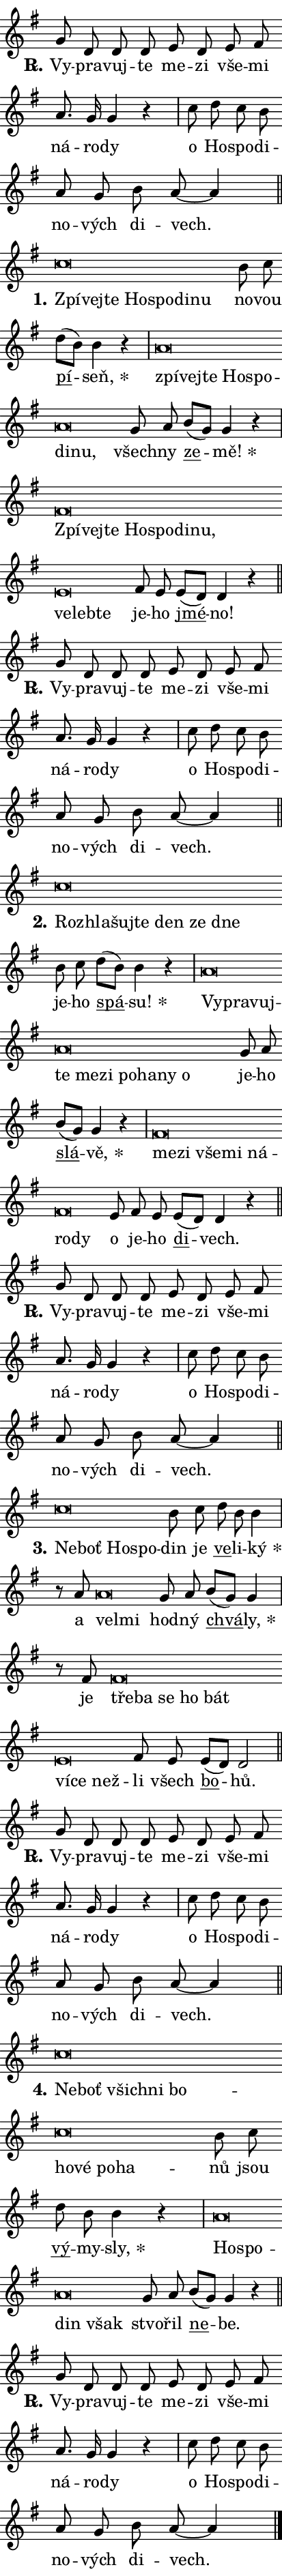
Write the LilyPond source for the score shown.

\version "2.24.0"
\header { tagline = "" }
\paper {
  indent = 0\cm
  top-margin = 0\cm
  right-margin = 0\cm
  bottom-margin = 0\cm
  left-margin = 0\cm
  paper-width = 7\cm
  page-breaking = #ly:one-page-breaking
  system-system-spacing.basic-distance = #11
  score-system-spacing.basic-distance = #11
  ragged-last = ##f
}


%% Author: Thomas Morley
%% https://lists.gnu.org/archive/html/lilypond-user/2020-05/msg00002.html
#(define (line-position grob)
"Returns position of @var[grob} in current system:
   @code{'start}, if at first time-step
   @code{'end}, if at last time-step
   @code{'middle} otherwise
"
  (let* ((col (ly:item-get-column grob))
         (ln (ly:grob-object col 'left-neighbor))
         (rn (ly:grob-object col 'right-neighbor))
         (col-to-check-left (if (ly:grob? ln) ln col))
         (col-to-check-right (if (ly:grob? rn) rn col))
         (break-dir-left
           (and
             (ly:grob-property col-to-check-left 'non-musical #f)
             (ly:item-break-dir col-to-check-left)))
         (break-dir-right
           (and
             (ly:grob-property col-to-check-right 'non-musical #f)
             (ly:item-break-dir col-to-check-right))))
        (cond ((eqv? 1 break-dir-left) 'start)
              ((eqv? -1 break-dir-right) 'end)
              (else 'middle))))

#(define (tranparent-at-line-position vctor)
  (lambda (grob)
  "Relying on @code{line-position} select the relevant enry from @var{vctor}.
Used to determine transparency,"
    (case (line-position grob)
      ((end) (not (vector-ref vctor 0)))
      ((middle) (not (vector-ref vctor 1)))
      ((start) (not (vector-ref vctor 2))))))

noteHeadBreakVisibility =
#(define-music-function (break-visibility)(vector?)
"Makes @code{NoteHead}s transparent relying on @var{break-visibility}"
#{
  \override NoteHead.transparent =
    #(tranparent-at-line-position break-visibility)
#})

#(define delete-ledgers-for-transparent-note-heads
  (lambda (grob)
    "Reads whether a @code{NoteHead} is transparent.
If so this @code{NoteHead} is removed from @code{'note-heads} from
@var{grob}, which is supposed to be @code{LedgerLineSpanner}.
As a result ledgers are not printed for this @code{NoteHead}"
    (let* ((nhds-array (ly:grob-object grob 'note-heads))
           (nhds-list
             (if (ly:grob-array? nhds-array)
                 (ly:grob-array->list nhds-array)
                 '()))
           ;; Relies on the transparent-property being done before
           ;; Staff.LedgerLineSpanner.after-line-breaking is executed.
           ;; This is fragile ...
           (to-keep
             (remove
               (lambda (nhd)
                 (ly:grob-property nhd 'transparent #f))
               nhds-list)))
      ;; TODO find a better method to iterate over grob-arrays, similiar
      ;; to filter/remove etc for lists
      ;; For now rebuilt from scratch
      (set! (ly:grob-object grob 'note-heads)  '())
      (for-each
        (lambda (nhd)
          (ly:pointer-group-interface::add-grob grob 'note-heads nhd))
        to-keep))))

hideNotes = {
  \noteHeadBreakVisibility #begin-of-line-visible
}
unHideNotes = {
  \noteHeadBreakVisibility #all-visible
}

% work-around for resetting accidentals
% https://lilypond.org/doc/v2.23/Documentation/notation/displaying-rhythms#unmetered-music
cadenzaMeasure = {
  \cadenzaOff
  \partial 1024 s1024
  \cadenzaOn
}

#(define-markup-command (accent layout props text) (markup?)
  "Underline accented syllable"
  (interpret-markup layout props
    #{\markup \override #'(offset . 4.3) \underline { #text }#}))

responsum = \markup \concat {
  "R" \hspace #-1.05 \path #0.1 #'((moveto 0 0.07) (lineto 0.9 0.8)) \hspace #0.05 "."
}

\layout {
    \context {
        \Staff
        \remove "Time_signature_engraver"
        \override LedgerLineSpanner.after-line-breaking = #delete-ledgers-for-transparent-note-heads
    }
    \context {
        \Voice {
            \override NoteHead.output-attributes = #'((class . "notehead"))
            \override Hairpin.height = #0.55
        }
    }
    \context {
        \Lyrics {
            \override StanzaNumber.output-attributes = #'((class . "stanzanumber"))
            \override LyricSpace.minimum-distance = #0.9
            \override LyricText.font-name = #"TeX Gyre Schola"
            \override LyricText.font-size = 1
            \override StanzaNumber.font-name = #"TeX Gyre Schola Bold"
            \override StanzaNumber.font-size = 1
        }
    }
}

% magnetic-lyrics.ily
%
%   written by
%     Jean Abou Samra <jean@abou-samra.fr>
%     Werner Lemberg <wl@gnu.org>
%
%   adapted by
%     Jiri Hon <jiri.hon@gmail.com>
%
% Version 2022-Apr-15

% https://www.mail-archive.com/lilypond-user@gnu.org/msg149350.html

#(define (Left_hyphen_pointer_engraver context)
   "Collect syllable-hyphen-syllable occurrences in lyrics and store
them in properties.  This engraver only looks to the left.  For
example, if the lyrics input is @code{foo -- bar}, it does the
following.

@itemize @bullet
@item
Set the @code{text} property of the @code{LyricHyphen} grob between
@q{foo} and @q{bar} to @code{foo}.

@item
Set the @code{left-hyphen} property of the @code{LyricText} grob with
text @q{foo} to the @code{LyricHyphen} grob between @q{foo} and
@q{bar}.
@end itemize

Use this auxiliary engraver in combination with the
@code{lyric-@/text::@/apply-@/magnetic-@/offset!} hook."
   (let ((hyphen #f)
         (text #f))
     (make-engraver
      (acknowledgers
       ((lyric-syllable-interface engraver grob source-engraver)
        (set! text grob)))
      (end-acknowledgers
       ((lyric-hyphen-interface engraver grob source-engraver)
        ;(when (not (grob::has-interface grob 'lyric-space-interface))
          (set! hyphen grob)));)
      ((stop-translation-timestep engraver)
       (when (and text hyphen)
         (ly:grob-set-object! text 'left-hyphen hyphen))
       (set! text #f)
       (set! hyphen #f)))))

#(define (lyric-text::apply-magnetic-offset! grob)
   "If the space between two syllables is less than the value in
property @code{LyricText@/.details@/.squash-threshold}, move the right
syllable to the left so that it gets concatenated with the left
syllable.

Use this function as a hook for
@code{LyricText@/.after-@/line-@/breaking} if the
@code{Left_@/hyphen_@/pointer_@/engraver} is active."
   (let ((hyphen (ly:grob-object grob 'left-hyphen #f)))
     (when hyphen
       (let ((left-text (ly:spanner-bound hyphen LEFT)))
         (when (grob::has-interface left-text 'lyric-syllable-interface)
           (let* ((common (ly:grob-common-refpoint grob left-text X))
                  (this-x-ext (ly:grob-extent grob common X))
                  (left-x-ext
                   (begin
                     ;; Trigger magnetism for left-text.
                     (ly:grob-property left-text 'after-line-breaking)
                     (ly:grob-extent left-text common X)))
                  ;; `delta` is the gap width between two syllables.
                  (delta (- (interval-start this-x-ext)
                            (interval-end left-x-ext)))
                  (details (ly:grob-property grob 'details))
                  (threshold (assoc-get 'squash-threshold details 0.2)))
             (when (< delta threshold)
               (let* (;; We have to manipulate the input text so that
                      ;; ligatures crossing syllable boundaries are not
                      ;; disabled.  For languages based on the Latin
                      ;; script this is essentially a beautification.
                      ;; However, for non-Western scripts it can be a
                      ;; necessity.
                      (lt (ly:grob-property left-text 'text))
                      (rt (ly:grob-property grob 'text))
                      (is-space (grob::has-interface hyphen 'lyric-space-interface))
                      (space (if is-space " " ""))
                      (space-markup (grob-interpret-markup grob " "))
                      (space-size (interval-length (ly:stencil-extent space-markup X)))
                      (extra-delta (if is-space space-size 0))
                      ;; Append new syllable.
                      (ltrt-space (if (and (string? lt) (string? rt))
                                (string-append lt space rt)
                                (make-concat-markup (list lt space rt))))
                      ;; Right-align `ltrt` to the right side.
                      (ltrt-space-markup (grob-interpret-markup
                               grob
                               (make-translate-markup
                                (cons (interval-length this-x-ext) 0)
                                (make-right-align-markup ltrt-space)))))
                 (begin
                   ;; Don't print `left-text`.
                   (ly:grob-set-property! left-text 'stencil #f)
                   ;; Set text and stencil (which holds all collected
                   ;; syllables so far) and shift it to the left.
                   (ly:grob-set-property! grob 'text ltrt-space)
                   (ly:grob-set-property! grob 'stencil ltrt-space-markup)
                   (ly:grob-translate-axis! grob (- (- delta extra-delta)) X))))))))))


#(define (lyric-hyphen::displace-bounds-first grob)
   ;; Make very sure this callback isn't triggered too early.
   (let ((left (ly:spanner-bound grob LEFT))
         (right (ly:spanner-bound grob RIGHT)))
     (ly:grob-property left 'after-line-breaking)
     (ly:grob-property right 'after-line-breaking)
     (ly:lyric-hyphen::print grob)))

squashThreshold = #0.4

\layout {
  \context {
    \Lyrics
    \consists #Left_hyphen_pointer_engraver
    \override LyricText.after-line-breaking =
      #lyric-text::apply-magnetic-offset!
    \override LyricHyphen.stencil = #lyric-hyphen::displace-bounds-first
    \override LyricText.details.squash-threshold = \squashThreshold
    \override LyricHyphen.minimum-distance = 0
    \override LyricHyphen.minimum-length = \squashThreshold
  }
}

squash = \override LyricText.details.squash-threshold = 9999
unSquash = \override LyricText.details.squash-threshold = \squashThreshold

left = \override LyricText.self-alignment-X = #LEFT
unLeft = \revert LyricText.self-alignment-X

starOffset = #(lambda (grob) 
                (let ((x_offset (ly:self-alignment-interface::aligned-on-x-parent grob)))
                  (if (= x_offset 0) 0 (+ x_offset 1.2))))

star = #(define-music-function (syllable)(string?)
"Append star separator at the end of a syllable"
#{
  \once \override LyricText.X-offset = #starOffset
  \lyricmode { \markup {
    #syllable
    \override #'((font-name . "TeX Gyre Schola Bold")) \hspace #0.2 \lower #0.65 \larger "*"
  } }
#})

starAccent = #(define-music-function (syllable)(string?)
"Append star separator at the end of a syllable and make accent"
#{
  \once \override LyricText.X-offset = #starOffset
  \lyricmode { \markup {
    \accent #syllable
    \override #'((font-name . "TeX Gyre Schola Bold")) \hspace #0.2 \lower #0.65 \larger "*"
  } }
#})

breath = #(define-music-function (syllable)(string?)
"Append breathing indicator at the end of a syllable"
#{
  \lyricmode { \markup { #syllable "+" } }
#})

optionalBreath = #(define-music-function (syllable)(string?)
"Append optional breathing indicator at the end of a syllable"
#{
  \lyricmode { \markup { #syllable "(+)" } }
#})


\score {
    <<
        \new Voice = "melody" { \cadenzaOn \key g \major \relative { g'8 d d d e d e fis \bar "" a8. g16 g4 r \cadenzaMeasure \bar "|" c8 d c b \bar "" a g b a~ a4 \cadenzaMeasure \bar "||" \break } }
        \new Lyrics \lyricsto "melody" { \lyricmode { \set stanza = \responsum
Vy -- pra -- vuj -- te me -- zi vše -- mi ná -- ro -- dy o Ho -- spo -- di -- no -- vých di -- vech. } }
    >>
    \layout {}
}

\score {
    <<
        \new Voice = "melody" { \cadenzaOn \key g \major \relative { c''\breve*1/16 \hideNotes \breve*1/16 \bar "" \breve*1/16 \bar "" \breve*1/16 \bar "" \breve*1/16 \bar "" \breve*1/16 \breve*1/16 \bar "" \unHideNotes b8 c \bar "" d[( b)] b4 r \cadenzaMeasure \bar "|" a\breve*1/16 \hideNotes \breve*1/16 \bar "" \breve*1/16 \bar "" \breve*1/16 \bar "" \breve*1/16 \bar "" \breve*1/16 \breve*1/16 \bar "" \unHideNotes g8 a \bar "" b[( g)] g4 r \cadenzaMeasure \bar "|" fis\breve*1/16 \hideNotes \breve*1/16 \bar "" \breve*1/16 \bar "" \breve*1/16 \bar "" \breve*1/16 \bar "" \breve*1/16 \breve*1/16 \bar "" \unHideNotes e\breve*1/16 \hideNotes \breve*1/16 \breve*1/16 \bar "" \unHideNotes fis8 e \bar "" e[( d)] d4 r \cadenzaMeasure \bar "||" \break } }
        \new Lyrics \lyricsto "melody" { \lyricmode { \set stanza = "1."
\left Zpí -- \squash vej -- te Ho -- spo -- di -- nu \unLeft \unSquash no -- vou \markup \accent pí -- \star seň, \left zpí -- \squash vej -- te Ho -- spo -- di -- nu, \unLeft \unSquash všech -- ny \markup \accent ze -- \star mě! \left Zpí -- \squash vej -- te Ho -- spo -- di -- nu, \left \unLeft \unSquash ve -- \squash leb -- te \unLeft \unSquash je -- ho \markup \accent jmé -- no! } }
    >>
    \layout {}
}

\score {
    <<
        \new Voice = "melody" { \cadenzaOn \key g \major \relative { g'8 d d d e d e fis \bar "" a8. g16 g4 r \cadenzaMeasure \bar "|" c8 d c b \bar "" a g b a~ a4 \cadenzaMeasure \bar "||" \break } }
        \new Lyrics \lyricsto "melody" { \lyricmode { \set stanza = \responsum
Vy -- pra -- vuj -- te me -- zi vše -- mi ná -- ro -- dy o Ho -- spo -- di -- no -- vých di -- vech. } }
    >>
    \layout {}
}

\score {
    <<
        \new Voice = "melody" { \cadenzaOn \key g \major \relative { c''\breve*1/16 \hideNotes \breve*1/16 \bar "" \breve*1/16 \bar "" \breve*1/16 \bar "" \breve*1/16 \bar "" \breve*1/16 \breve*1/16 \bar "" \unHideNotes b8 c \bar "" d[( b)] b4 r \cadenzaMeasure \bar "|" a\breve*1/16 \hideNotes \breve*1/16 \bar "" \breve*1/16 \bar "" \breve*1/16 \bar "" \breve*1/16 \bar "" \breve*1/16 \bar "" \breve*1/16 \bar "" \breve*1/16 \bar "" \breve*1/16 \breve*1/16 \bar "" \unHideNotes g8 a \bar "" b[( g)] g4 r \cadenzaMeasure \bar "|" fis\breve*1/16 \hideNotes \breve*1/16 \bar "" \breve*1/16 \bar "" \breve*1/16 \bar "" \breve*1/16 \bar "" \breve*1/16 \breve*1/16 \bar "" \unHideNotes e8 fis8 e \bar "" e[( d)] d4 r \cadenzaMeasure \bar "||" \break } }
        \new Lyrics \lyricsto "melody" { \lyricmode { \set stanza = "2."
\left Roz -- \squash hla -- šuj -- te den ze dne \unLeft \unSquash je -- ho \markup \accent spá -- \star su! \left Vy -- \squash pra -- vuj -- te me -- zi po -- ha -- ny o \unLeft \unSquash je -- ho \markup \accent slá -- \star vě, \left me -- \squash zi vše -- mi ná -- ro -- dy \unLeft \unSquash o je -- ho \markup \accent di -- vech. } }
    >>
    \layout {}
}

\score {
    <<
        \new Voice = "melody" { \cadenzaOn \key g \major \relative { g'8 d d d e d e fis \bar "" a8. g16 g4 r \cadenzaMeasure \bar "|" c8 d c b \bar "" a g b a~ a4 \cadenzaMeasure \bar "||" \break } }
        \new Lyrics \lyricsto "melody" { \lyricmode { \set stanza = \responsum
Vy -- pra -- vuj -- te me -- zi vše -- mi ná -- ro -- dy o Ho -- spo -- di -- no -- vých di -- vech. } }
    >>
    \layout {}
}

\score {
    <<
        \new Voice = "melody" { \cadenzaOn \key g \major \relative { c''\breve*1/16 \hideNotes \breve*1/16 \bar "" \breve*1/16 \breve*1/16 \bar "" \unHideNotes b8 c \bar "" d b b4 \cadenzaMeasure \bar "|" r8 a8 a\breve*1/16 \hideNotes \breve*1/16 \bar "" \unHideNotes g8 a \bar "" b[( g)] g4 \cadenzaMeasure \bar "|" r8 fis8 fis\breve*1/16 \hideNotes \breve*1/16 \bar "" \breve*1/16 \bar "" \breve*1/16 \breve*1/16 \bar "" \unHideNotes e\breve*1/16 \hideNotes \breve*1/16 \breve*1/16 \bar "" \unHideNotes fis8 e \bar "" e[( d)] d2 \cadenzaMeasure \bar "||" \break } }
        \new Lyrics \lyricsto "melody" { \lyricmode { \set stanza = "3."
\left Ne -- \squash boť Ho -- spo -- \unLeft \unSquash din je \markup \accent ve -- li -- \star ký a \left vel -- \squash mi \unLeft \unSquash hod -- ný \markup \accent chvá -- \star ly, je \left tře -- \squash ba se ho bát \left \unLeft \unSquash ví -- \squash ce než -- \unLeft \unSquash li všech \markup \accent bo -- hů. } }
    >>
    \layout {}
}

\score {
    <<
        \new Voice = "melody" { \cadenzaOn \key g \major \relative { g'8 d d d e d e fis \bar "" a8. g16 g4 r \cadenzaMeasure \bar "|" c8 d c b \bar "" a g b a~ a4 \cadenzaMeasure \bar "||" \break } }
        \new Lyrics \lyricsto "melody" { \lyricmode { \set stanza = \responsum
Vy -- pra -- vuj -- te me -- zi vše -- mi ná -- ro -- dy o Ho -- spo -- di -- no -- vých di -- vech. } }
    >>
    \layout {}
}

\score {
    <<
        \new Voice = "melody" { \cadenzaOn \key g \major \relative { c''\breve*1/16 \hideNotes \breve*1/16 \bar "" \breve*1/16 \bar "" \breve*1/16 \bar "" \breve*1/16 \bar "" \breve*1/16 \bar "" \breve*1/16 \bar "" \breve*1/16 \breve*1/16 \bar "" \unHideNotes b8 c \bar "" d b b4 r \cadenzaMeasure \bar "|" a\breve*1/16 \hideNotes \breve*1/16 \bar "" \breve*1/16 \breve*1/16 \bar "" \unHideNotes g8 a \bar "" b[( g)] g4 r \cadenzaMeasure \bar "||" \break } }
        \new Lyrics \lyricsto "melody" { \lyricmode { \set stanza = "4."
\left Ne -- \squash boť všich -- ni bo -- ho -- vé po -- ha -- \unLeft \unSquash nů jsou \markup \accent vý -- my -- \star sly, \left Ho -- \squash spo -- din však \unLeft \unSquash stvo -- řil \markup \accent ne -- be. } }
    >>
    \layout {}
}

\score {
    <<
        \new Voice = "melody" { \cadenzaOn \key g \major \relative { g'8 d d d e d e fis \bar "" a8. g16 g4 r \cadenzaMeasure \bar "|" c8 d c b \bar "" a g b a~ a4 \cadenzaMeasure \bar "||" \break } \bar "|." }
        \new Lyrics \lyricsto "melody" { \lyricmode { \set stanza = \responsum
Vy -- pra -- vuj -- te me -- zi vše -- mi ná -- ro -- dy o Ho -- spo -- di -- no -- vých di -- vech. } }
    >>
    \layout {}
}
